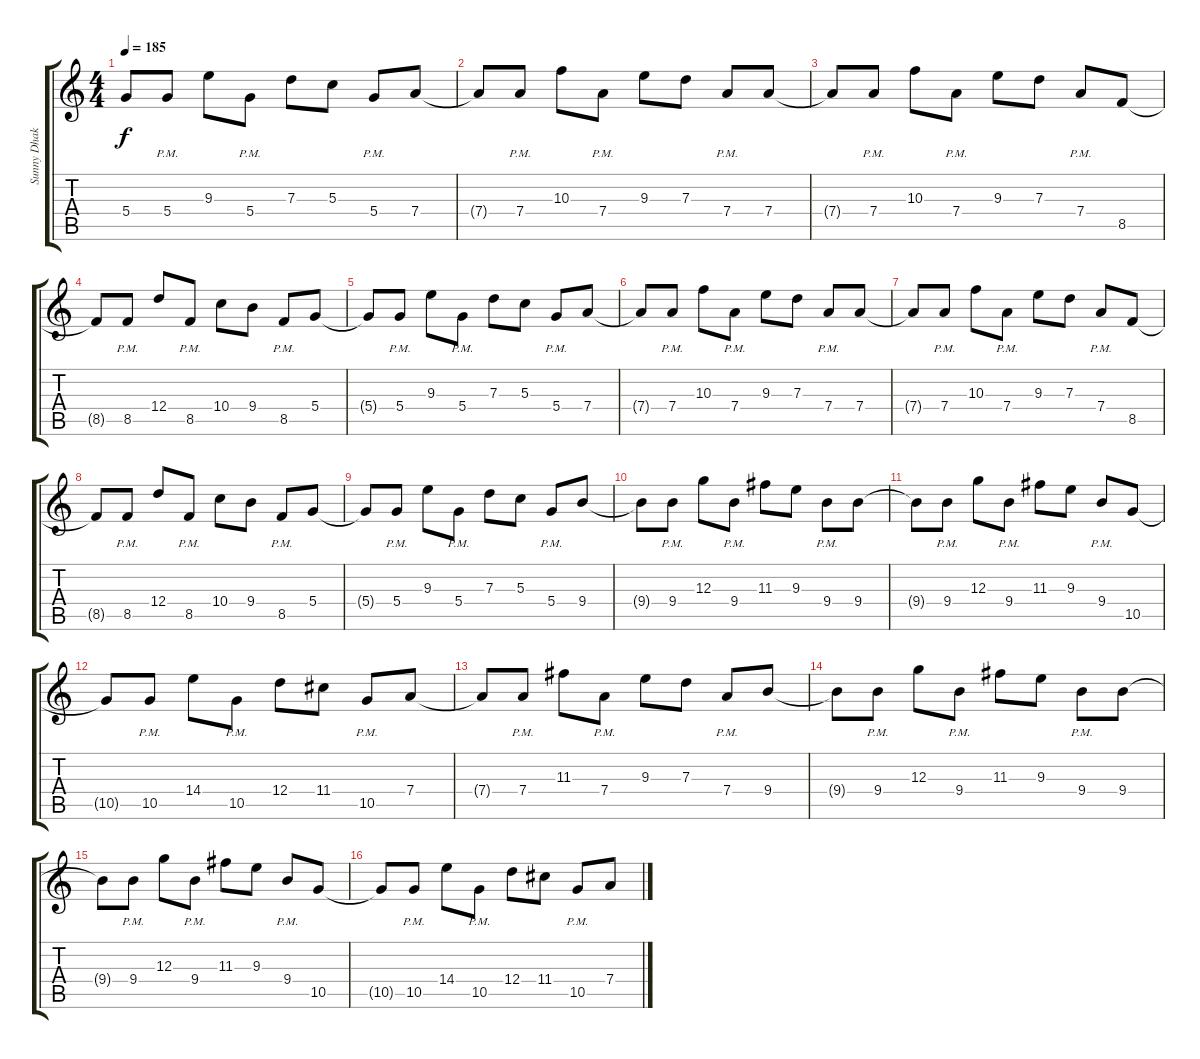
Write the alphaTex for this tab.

\track ("Sunny Dhak" "Sunny Dhak") {instrument distortionguitar}
\staff {score tabs}
\tuning (E4 B3 G3 D3 A2 E2) {hide}
\ts (4 4)
\tempo 185
\clef g2
\ks c
5.4{t}.8{dy f} 5.4{pm}.8 9.3.8 5.4{pm}.8 7.3.8 5.3.8 5.4{pm}.8 7.4.8 |
7.4{t}.8 7.4{pm}.8 10.3.8 7.4{pm}.8 9.3.8 7.3.8 7.4{pm}.8 7.4.8 |
7.4{t}.8 7.4{pm}.8 10.3.8 7.4{pm}.8 9.3.8 7.3.8 7.4{pm}.8 8.5.8 |
8.5{t}.8 8.5{pm}.8 12.4.8 8.5{pm}.8 10.4.8 9.4.8 8.5{pm}.8 5.4.8 |
5.4{t}.8 5.4{pm}.8 9.3.8 5.4{pm}.8 7.3.8 5.3.8 5.4{pm}.8 7.4.8 |
7.4{t}.8 7.4{pm}.8 10.3.8 7.4{pm}.8 9.3.8 7.3.8 7.4{pm}.8 7.4.8 |
7.4{t}.8 7.4{pm}.8 10.3.8 7.4{pm}.8 9.3.8 7.3.8 7.4{pm}.8 8.5.8 |
8.5{t}.8 8.5{pm}.8 12.4.8 8.5{pm}.8 10.4.8 9.4.8 8.5{pm}.8 5.4.8 |
5.4{t}.8 5.4{pm}.8 9.3.8 5.4{pm}.8 7.3.8 5.3.8 5.4{pm}.8 9.4.8 |
9.4{t}.8 9.4{pm}.8 12.3.8 9.4{pm}.8 11.3.8 9.3.8 9.4{pm}.8 9.4.8 |
9.4{t}.8 9.4{pm}.8 12.3.8 9.4{pm}.8 11.3.8 9.3.8 9.4{pm}.8 10.5.8 |
10.5{t}.8 10.5{pm}.8 14.4.8 10.5{pm}.8 12.4.8 11.4.8 10.5{pm}.8 7.4.8 |
7.4{t}.8 7.4{pm}.8 11.3.8 7.4{pm}.8 9.3.8 7.3.8 7.4{pm}.8 9.4.8 |
9.4{t}.8 9.4{pm}.8 12.3.8 9.4{pm}.8 11.3.8 9.3.8 9.4{pm}.8 9.4.8 |
9.4{t}.8 9.4{pm}.8 12.3.8 9.4{pm}.8 11.3.8 9.3.8 9.4{pm}.8 10.5.8 |
10.5{t}.8 10.5{pm}.8 14.4.8 10.5{pm}.8 12.4.8 11.4.8 10.5{pm}.8 7.4.8
